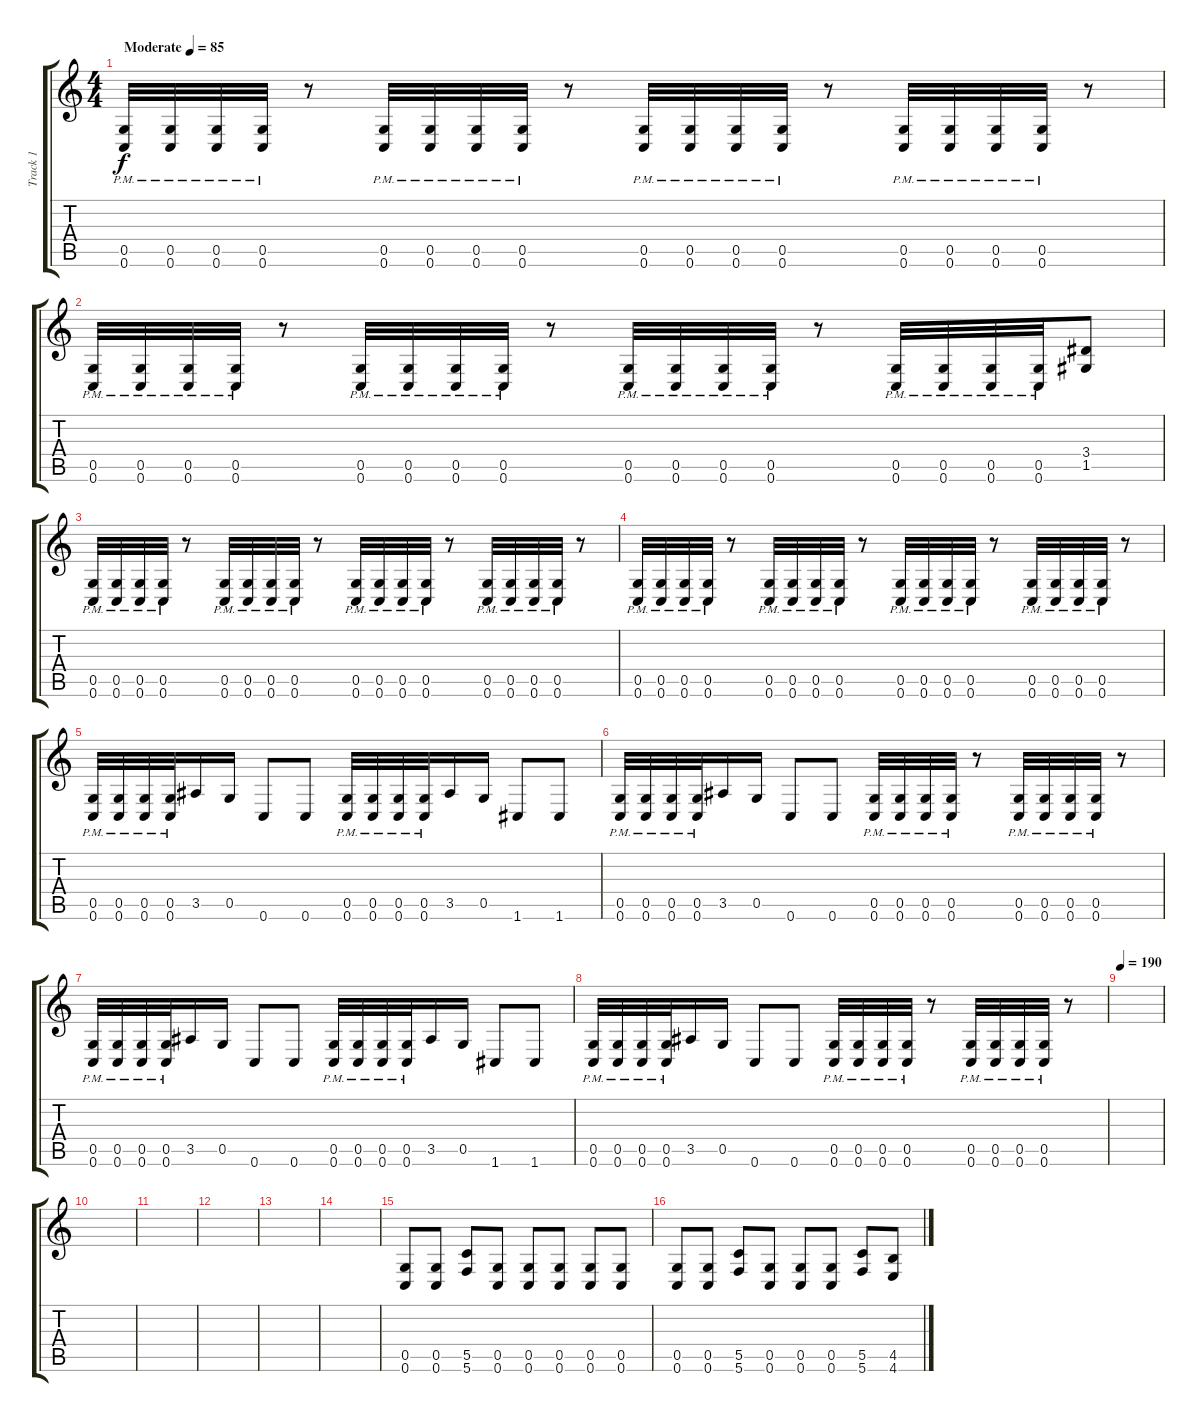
\track ("Track 1" "Track 1") {instrument distortionguitar}
\staff {score tabs}
\tuning (D4 A3 F3 C3 G2 C2) {hide}
\ts (4 4)
\tempo (85 "Moderate")
\clef g2
\ks c
(0.5{pm} 0.6{pm}).32{dy f instrument distortionguitar} (0.5{pm} 0.6{pm}).32 (0.5{pm} 0.6{pm}).32 (0.5{pm} 0.6{pm}).32 r.8 (0.5{pm} 0.6{pm}).32 (0.5{pm} 0.6{pm}).32 (0.5{pm} 0.6{pm}).32 (0.5{pm} 0.6{pm}).32 r.8 (0.5{pm} 0.6{pm}).32 (0.5{pm} 0.6{pm}).32 (0.5{pm} 0.6{pm}).32 (0.5{pm} 0.6{pm}).32 r.8 (0.5{pm} 0.6{pm}).32 (0.5{pm} 0.6{pm}).32 (0.5{pm} 0.6{pm}).32 (0.5{pm} 0.6{pm}).32 r.8 |
(0.5{pm} 0.6{pm}).32 (0.5{pm} 0.6{pm}).32 (0.5{pm} 0.6{pm}).32 (0.5{pm} 0.6{pm}).32 r.8 (0.5{pm} 0.6{pm}).32 (0.5{pm} 0.6{pm}).32 (0.5{pm} 0.6{pm}).32 (0.5{pm} 0.6{pm}).32 r.8 (0.5{pm} 0.6{pm}).32 (0.5{pm} 0.6{pm}).32 (0.5{pm} 0.6{pm}).32 (0.5{pm} 0.6{pm}).32 r.8 (0.5{pm} 0.6{pm}).32 (0.5{pm} 0.6{pm}).32 (0.5{pm} 0.6{pm}).32 (0.5{pm} 0.6{pm}).32 (3.4 1.5).8 |
(0.5{pm} 0.6{pm}).32 (0.5{pm} 0.6{pm}).32 (0.5{pm} 0.6{pm}).32 (0.5{pm} 0.6{pm}).32 r.8 (0.5{pm} 0.6{pm}).32 (0.5{pm} 0.6{pm}).32 (0.5{pm} 0.6{pm}).32 (0.5{pm} 0.6{pm}).32 r.8 (0.5{pm} 0.6{pm}).32 (0.5{pm} 0.6{pm}).32 (0.5{pm} 0.6{pm}).32 (0.5{pm} 0.6{pm}).32 r.8 (0.5{pm} 0.6{pm}).32 (0.5{pm} 0.6{pm}).32 (0.5{pm} 0.6{pm}).32 (0.5{pm} 0.6{pm}).32 r.8 |
(0.5{pm} 0.6{pm}).32 (0.5{pm} 0.6{pm}).32 (0.5{pm} 0.6{pm}).32 (0.5{pm} 0.6{pm}).32 r.8 (0.5{pm} 0.6{pm}).32 (0.5{pm} 0.6{pm}).32 (0.5{pm} 0.6{pm}).32 (0.5{pm} 0.6{pm}).32 r.8 (0.5{pm} 0.6{pm}).32 (0.5{pm} 0.6{pm}).32 (0.5{pm} 0.6{pm}).32 (0.5{pm} 0.6{pm}).32 r.8 (0.5{pm} 0.6{pm}).32 (0.5{pm} 0.6{pm}).32 (0.5{pm} 0.6{pm}).32 (0.5{pm} 0.6{pm}).32 r.8 |
(0.5{pm} 0.6{pm}).32 (0.5{pm} 0.6{pm}).32 (0.5{pm} 0.6{pm}).32 (0.5{pm} 0.6{pm}).32 3.5.16 0.5.16 0.6.8 0.6.8 (0.5{pm} 0.6{pm}).32 (0.5{pm} 0.6{pm}).32 (0.5{pm} 0.6{pm}).32 (0.5{pm} 0.6{pm}).32 3.5.16 0.5.16 1.6.8 1.6.8 |
(0.5{pm} 0.6{pm}).32 (0.5{pm} 0.6{pm}).32 (0.5{pm} 0.6{pm}).32 (0.5{pm} 0.6{pm}).32 3.5.16 0.5.16 0.6.8 0.6.8 (0.5{pm} 0.6{pm}).32 (0.5{pm} 0.6{pm}).32 (0.5{pm} 0.6{pm}).32 (0.5{pm} 0.6{pm}).32 r.8 (0.5{pm} 0.6{pm}).32 (0.5{pm} 0.6{pm}).32 (0.5{pm} 0.6{pm}).32 (0.5{pm} 0.6{pm}).32 r.8 |
(0.5{pm} 0.6{pm}).32 (0.5{pm} 0.6{pm}).32 (0.5{pm} 0.6{pm}).32 (0.5{pm} 0.6{pm}).32 3.5.16 0.5.16 0.6.8 0.6.8 (0.5{pm} 0.6{pm}).32 (0.5{pm} 0.6{pm}).32 (0.5{pm} 0.6{pm}).32 (0.5{pm} 0.6{pm}).32 3.5.16 0.5.16 1.6.8 1.6.8 |
(0.5{pm} 0.6{pm}).32 (0.5{pm} 0.6{pm}).32 (0.5{pm} 0.6{pm}).32 (0.5{pm} 0.6{pm}).32 3.5.16 0.5.16 0.6.8 0.6.8 (0.5{pm} 0.6{pm}).32 (0.5{pm} 0.6{pm}).32 (0.5{pm} 0.6{pm}).32 (0.5{pm} 0.6{pm}).32 r.8 (0.5{pm} 0.6{pm}).32 (0.5{pm} 0.6{pm}).32 (0.5{pm} 0.6{pm}).32 (0.5{pm} 0.6{pm}).32 r.8 |
\tempo 190
|
|
|
|
|
|
(0.5 0.6).8 (0.5 0.6).8 (5.5 5.6).8 (0.5 0.6).8 (0.5 0.6).8 (0.5 0.6).8 (0.5 0.6).8 (0.5 0.6).8 |
(0.5 0.6).8 (0.5 0.6).8 (5.5 5.6).8 (0.5 0.6).8 (0.5 0.6).8 (0.5 0.6).8 (5.5 5.6).8 (4.5 4.6).8
